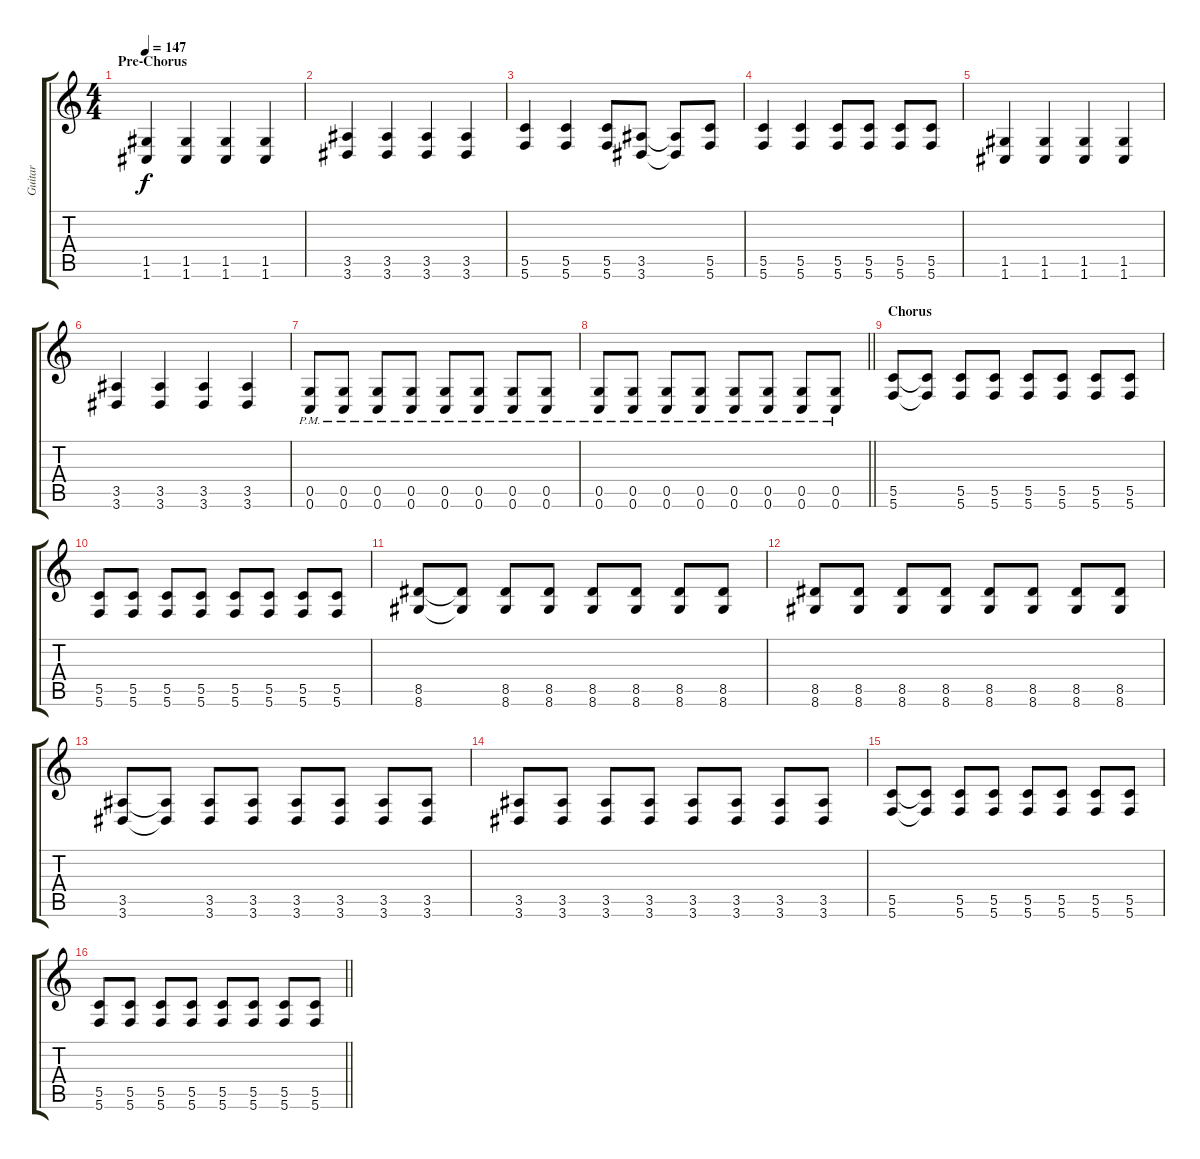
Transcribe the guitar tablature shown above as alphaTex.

\track ("Guitar" "Guitar") {instrument distortionguitar}
\staff {score tabs}
\tuning (D4 A3 F3 C3 G2 C2) {hide}
\ts (4 4)
\section ("" "Pre-Chorus")
\tempo 147
\clef g2
\ks c
(1.5 1.6).4{dy f} (1.5 1.6).4 (1.5 1.6).4 (1.5 1.6).4 |
(3.5 3.6).4 (3.5 3.6).4 (3.5 3.6).4 (3.5 3.6).4 |
(5.5 5.6).4 (5.5 5.6).4 (5.5 5.6).8 (3.5 3.6).8 (3.5{t} 3.6{t}).8 (5.5 5.6).8 |
(5.5 5.6).4 (5.5 5.6).4 (5.5 5.6).8 (5.5 5.6).8 (5.5 5.6).8 (5.5 5.6).8 |
(1.5 1.6).4 (1.5 1.6).4 (1.5 1.6).4 (1.5 1.6).4 |
(3.5 3.6).4 (3.5 3.6).4 (3.5 3.6).4 (3.5 3.6).4 |
(0.5{pm} 0.6{pm}).8 (0.5{pm} 0.6{pm}).8 (0.5{pm} 0.6{pm}).8 (0.5{pm} 0.6{pm}).8 (0.5{pm} 0.6{pm}).8 (0.5{pm} 0.6{pm}).8 (0.5{pm} 0.6{pm}).8 (0.5{pm} 0.6{pm}).8 |
\barLineRight lightlight
(0.5{pm} 0.6{pm}).8 (0.5{pm} 0.6{pm}).8 (0.5{pm} 0.6{pm}).8 (0.5{pm} 0.6{pm}).8 (0.5{pm} 0.6{pm}).8 (0.5{pm} 0.6{pm}).8 (0.5{pm} 0.6{pm}).8 (0.5{pm} 0.6{pm}).8 |
\section ("" "Chorus")
(5.5 5.6).8 (5.5{t} 5.6{t}).8 (5.5 5.6).8 (5.5 5.6).8 (5.5 5.6).8 (5.5 5.6).8 (5.5 5.6).8 (5.5 5.6).8 |
(5.5 5.6).8 (5.5 5.6).8 (5.5 5.6).8 (5.5 5.6).8 (5.5 5.6).8 (5.5 5.6).8 (5.5 5.6).8 (5.5 5.6).8 |
(8.5 8.6).8 (8.5{t} 8.6{t}).8 (8.5 8.6).8 (8.5 8.6).8 (8.5 8.6).8 (8.5 8.6).8 (8.5 8.6).8 (8.5 8.6).8 |
(8.5 8.6).8 (8.5 8.6).8 (8.5 8.6).8 (8.5 8.6).8 (8.5 8.6).8 (8.5 8.6).8 (8.5 8.6).8 (8.5 8.6).8 |
(3.5 3.6).8 (3.5{t} 3.6{t}).8 (3.5 3.6).8 (3.5 3.6).8 (3.5 3.6).8 (3.5 3.6).8 (3.5 3.6).8 (3.5 3.6).8 |
(3.5 3.6).8 (3.5 3.6).8 (3.5 3.6).8 (3.5 3.6).8 (3.5 3.6).8 (3.5 3.6).8 (3.5 3.6).8 (3.5 3.6).8 |
(5.5 5.6).8 (5.5{t} 5.6{t}).8 (5.5 5.6).8 (5.5 5.6).8 (5.5 5.6).8 (5.5 5.6).8 (5.5 5.6).8 (5.5 5.6).8 |
\barLineRight lightlight
(5.5 5.6).8 (5.5 5.6).8 (5.5 5.6).8 (5.5 5.6).8 (5.5 5.6).8 (5.5 5.6).8 (5.5 5.6).8 (5.5 5.6).8
